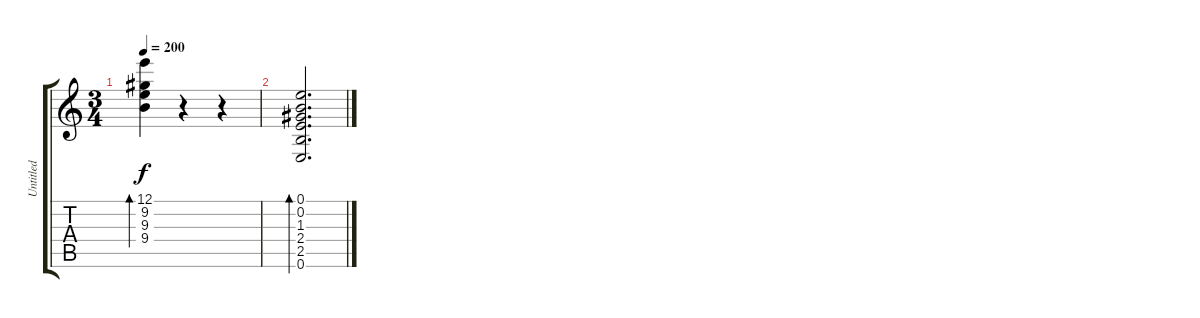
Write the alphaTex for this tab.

\track ("Untitled" "Untitled") {instrument acousticguitarsteel}
\staff {score tabs}
\tuning (E4 B3 G3 D3 A2 E2) {hide}
\ts (3 4)
\tempo 200
\clef g2
\ks c
(12.1 9.2 9.3 9.4).4{bd 30 dy f} r.4 r.4 |
(0.1 0.2 1.3 2.4 2.5 0.6).2{d bd 30}
